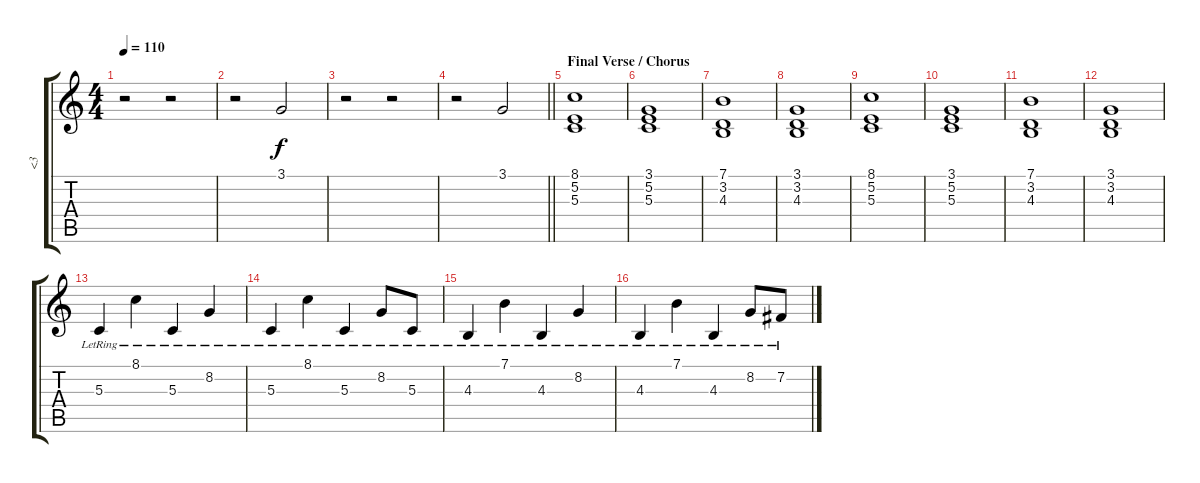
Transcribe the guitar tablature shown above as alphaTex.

\track ("<3" "<3") {instrument acousticgrandpiano}
\staff {score tabs}
\tuning (E4 B3 G3 D3 A2 E2) {hide}
\ts (4 4)
\tempo 110
\clef g2
\ks c
r.2{dy f} r.2 |
r.2 3.1.2 |
r.2 r.2 |
\barLineRight lightlight
r.2 3.1.2 |
\section ("" "Final Verse / Chorus")
(8.1 5.2 5.3).1{volume 16} |
(3.1 5.2 5.3).1 |
(7.1 3.2 4.3).1 |
(3.1 3.2 4.3).1 |
(8.1 5.2 5.3).1 |
(3.1 5.2 5.3).1 |
(7.1 3.2 4.3).1 |
(3.1 3.2 4.3).1 |
5.3{lr}.4 8.1{lr}.4 5.3{lr}.4 8.2{lr}.4 |
5.3{lr}.4 8.1{lr}.4 5.3{lr}.4 8.2{lr}.8 5.3{lr}.8 |
4.3{lr}.4 7.1{lr}.4 4.3{lr}.4 8.2{lr}.4 |
4.3{lr}.4 7.1{lr}.4 4.3{lr}.4 8.2{lr}.8 7.2{lr}.8
